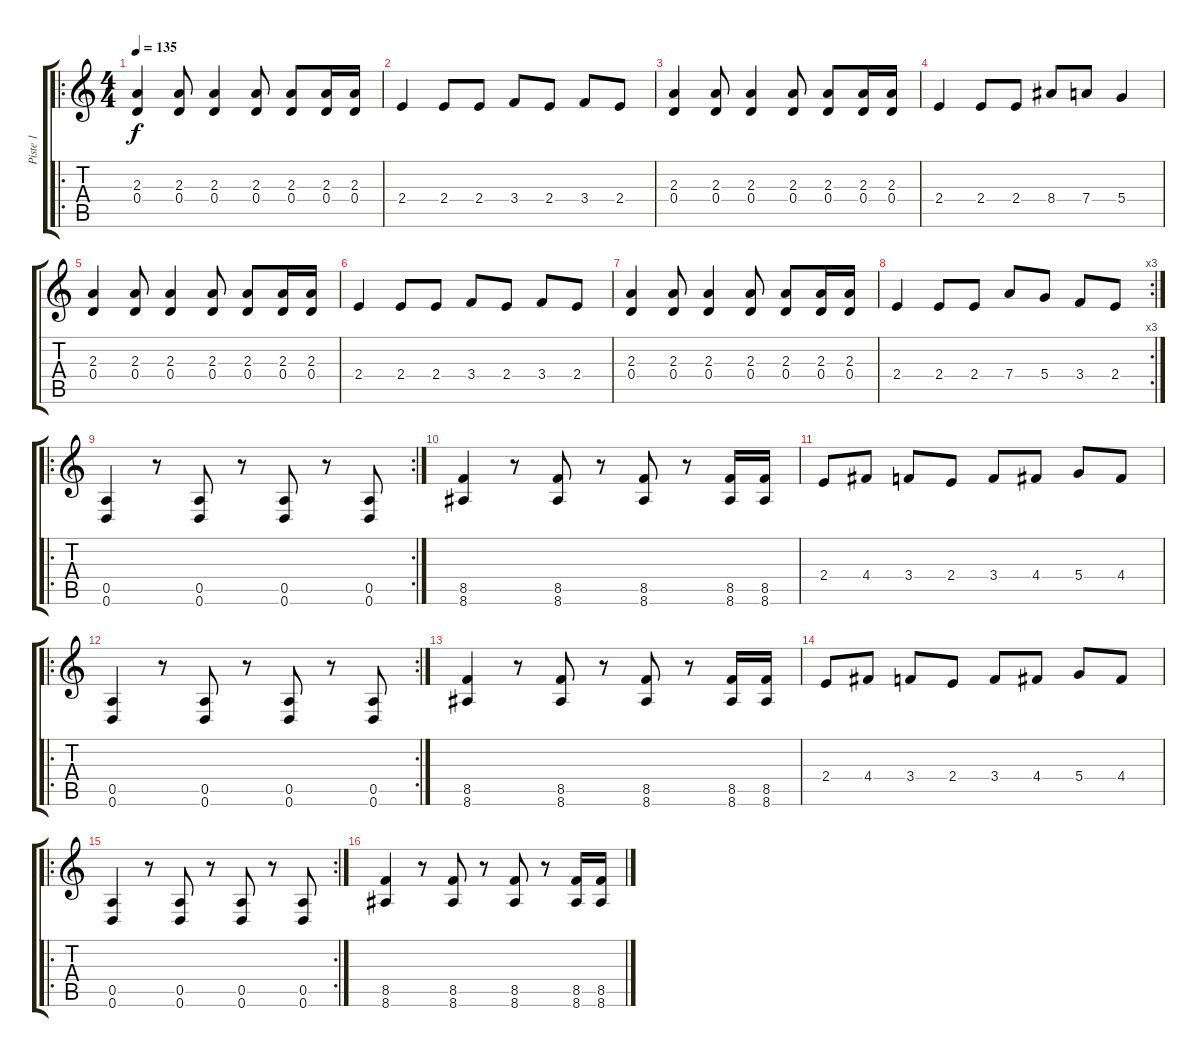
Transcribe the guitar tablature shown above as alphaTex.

\track ("Piste 1" "Piste 1") {instrument distortionguitar}
\staff {score tabs}
\tuning (E4 B3 G3 D3 A2 D2) {hide}
\ro
\ts (4 4)
\tempo 135
\clef g2
\ks c
(2.3 0.4).4{dy f instrument acousticguitarnylon} (2.3 0.4).8 (2.3 0.4).4 (2.3 0.4).8 (2.3 0.4).8 (2.3 0.4).16 (2.3 0.4).16 |
2.4.4 2.4.8 2.4.8 3.4.8 2.4.8 3.4.8 2.4.8 |
(2.3 0.4).4 (2.3 0.4).8 (2.3 0.4).4 (2.3 0.4).8 (2.3 0.4).8 (2.3 0.4).16 (2.3 0.4).16 |
2.4.4 2.4.8 2.4.8 8.4.8 7.4.8 5.4.4 |
(2.3 0.4).4{instrument acousticguitarnylon} (2.3 0.4).8 (2.3 0.4).4 (2.3 0.4).8 (2.3 0.4).8 (2.3 0.4).16 (2.3 0.4).16 |
2.4.4 2.4.8 2.4.8 3.4.8 2.4.8 3.4.8 2.4.8 |
(2.3 0.4).4 (2.3 0.4).8 (2.3 0.4).4 (2.3 0.4).8 (2.3 0.4).8 (2.3 0.4).16 (2.3 0.4).16 |
\rc 3
2.4.4 2.4.8 2.4.8 7.4.8 5.4.8 3.4.8 2.4.8 |
\ro
\rc 2
(0.5 0.6).4{instrument distortionguitar} r.8 (0.5 0.6).8 r.8 (0.5 0.6).8 r.8 (0.5 0.6).8 |
(8.5 8.6).4 r.8 (8.5 8.6).8 r.8 (8.5 8.6).8 r.8 (8.5 8.6).16 (8.5 8.6).16 |
2.4.8 4.4.8 3.4.8 2.4.8 3.4.8 4.4.8 5.4.8 4.4.8 |
\ro
\rc 2
(0.5 0.6).4{instrument distortionguitar} r.8 (0.5 0.6).8 r.8 (0.5 0.6).8 r.8 (0.5 0.6).8 |
(8.5 8.6).4 r.8 (8.5 8.6).8 r.8 (8.5 8.6).8 r.8 (8.5 8.6).16 (8.5 8.6).16 |
2.4.8 4.4.8 3.4.8 2.4.8 3.4.8 4.4.8 5.4.8 4.4.8 |
\ro
\rc 2
(0.5 0.6).4{instrument distortionguitar} r.8 (0.5 0.6).8 r.8 (0.5 0.6).8 r.8 (0.5 0.6).8 |
(8.5 8.6).4 r.8 (8.5 8.6).8 r.8 (8.5 8.6).8 r.8 (8.5 8.6).16 (8.5 8.6).16
